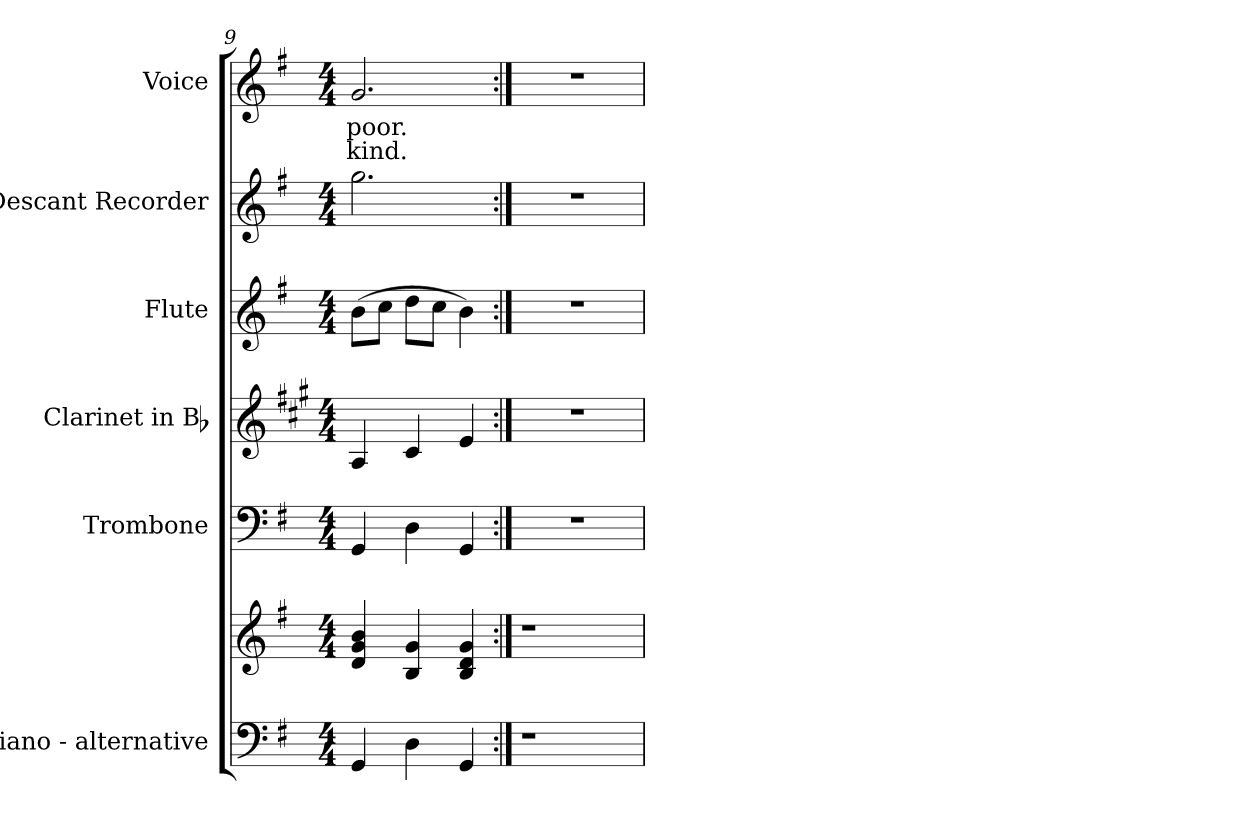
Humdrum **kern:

**kern	**kern	**kern	**kern	**kern	**kern	**kern	**text	**text
*part6	*part6	*part5	*part4	*part3	*part2	*part1	*part1	*part1
*staff7	*staff6	*staff5	*staff4	*staff3	*staff2	*staff1	*staff1	*staff1
*I"Piano - alternative	*	*I"Trombone	*I"Clarinet in Bb	*I"Flute	*I"Descant Recorder	*I"Voice	*	*
*I'Pno.	*	*I'Tbn.	*I'Cl.	*I'Fl.	*I'D. Rec.	*I'Voice	*	*
*clefF4	*clefG2	*clefF4	*clefG2	*clefG2	*clefG2	*clefG2	*	*
*	*	*	*ITrd1c2	*	*ITrd-7c-12	*	*	*
*k[f#]	*k[f#]	*k[f#]	*k[f#]	*k[f#]	*k[f#]	*k[f#]	*	*
*G:	*G:	*G:	*G:	*G:	*G:	*G:	*	*
*M4/4	*M4/4	*M4/4	*M4/4	*M4/4	*M4/4	*M4/4	*	*
=9	=9	=9	=9	=9	=9	=9	=9	=9
!	!	!	!	!	!	!	!LO:LY:b:color=#000000	!LO:LY:b:color=#000000
4GGi/	4di/ 4gi 4bi	4GGi/	4Gi/	(8bi\L	2.gggi\	2.gi/	poor.	kind.
.	.	.	.	8cci\J	.	.	.	.
4Di\	4Bi/ 4gi	4Di\	4Bi/	8ddi\L	.	.	.	.
.	.	.	.	8cci\J	.	.	.	.
4GGi/	4Bi/ 4di 4gi	4GGi/	4di/	4bi\)	.	.	.	.
=9X9:|!	=9X9:|!	=9X9:|!	=9X9:|!	=9X9:|!	=9X9:|!	=9X9:|!	=9X9:|!	=9X9:|!
!LO:N:vis=1	!LO:N:vis=1	!LO:N:vis=1	!LO:N:vis=1	!LO:N:vis=1	!LO:N:vis=1	!LO:N:vis=1	!	!
4r	4r	1r	1r	1r	1r	1r	.	.
2.ryy	2.ryy	.	.	.	.	.	.	.
=	=	=	=	=	=	=	=	=
*-	*-	*-	*-	*-	*-	*-	*-	*-
